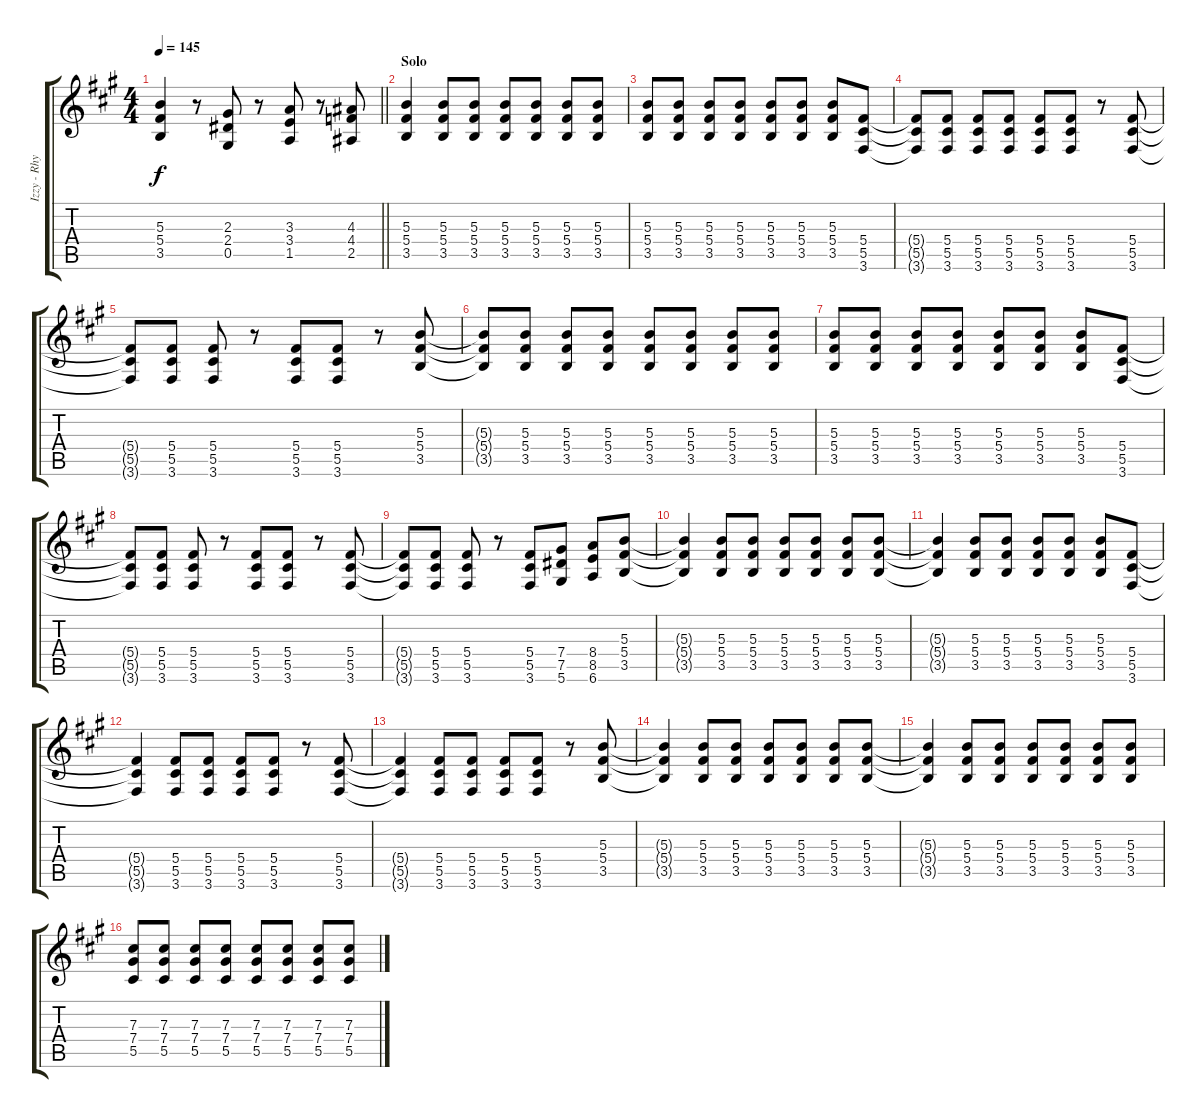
\track ("Izzy - Rhythm Guitar" "Izzy - Rhy") {instrument overdrivenguitar}
\staff {score tabs}
\tuning (Eb4 Bb3 Gb3 Db3 Ab2 Eb2) {hide}
\ts (4 4)
\tempo 145
\clef g2
\barLineRight lightlight
\ks a
(5.3 5.4 3.5).4{dy f} r.8 (2.3 2.4 0.5).8 r.8 (3.3 3.4 1.5).8 r.8 (4.3 4.4 2.5).8 |
\section ("" "Solo")
(5.3 5.4 3.5).4 (5.3 5.4 3.5).8 (5.3 5.4 3.5).8 (5.3 5.4 3.5).8 (5.3 5.4 3.5).8 (5.3 5.4 3.5).8 (5.3 5.4 3.5).8 |
(5.3 5.4 3.5).8 (5.3 5.4 3.5).8 (5.3 5.4 3.5).8 (5.3 5.4 3.5).8 (5.3 5.4 3.5).8 (5.3 5.4 3.5).8 (5.3 5.4 3.5).8 (5.4 5.5 3.6).8 |
(5.4{t} 5.5{t} 3.6{t}).8 (5.4 5.5 3.6).8 (5.4 5.5 3.6).8 (5.4 5.5 3.6).8 (5.4 5.5 3.6).8 (5.4 5.5 3.6).8 r.8 (5.4 5.5 3.6).8 |
(5.4{t} 5.5{t} 3.6{t}).8 (5.4 5.5 3.6).8 (5.4 5.5 3.6).8 r.8 (5.4 5.5 3.6).8 (5.4 5.5 3.6).8 r.8 (5.3 5.4 3.5).8 |
(5.3{t} 5.4{t} 3.5{t}).8 (5.3 5.4 3.5).8 (5.3 5.4 3.5).8 (5.3 5.4 3.5).8 (5.3 5.4 3.5).8 (5.3 5.4 3.5).8 (5.3 5.4 3.5).8 (5.3 5.4 3.5).8 |
(5.3 5.4 3.5).8 (5.3 5.4 3.5).8 (5.3 5.4 3.5).8 (5.3 5.4 3.5).8 (5.3 5.4 3.5).8 (5.3 5.4 3.5).8 (5.3 5.4 3.5).8 (5.4 5.5 3.6).8 |
(5.4{t} 5.5{t} 3.6{t}).8 (5.4 5.5 3.6).8 (5.4 5.5 3.6).8 r.8 (5.4 5.5 3.6).8 (5.4 5.5 3.6).8 r.8 (5.4 5.5 3.6).8 |
(5.4{t} 5.5{t} 3.6{t}).8 (5.4 5.5 3.6).8 (5.4 5.5 3.6).8 r.8 (5.4 5.5 3.6).8 (7.4 7.5 5.6).8 (8.4 8.5 6.6).8 (5.3 5.4 3.5).8 |
(5.3{t} 5.4{t} 3.5{t}).4 (5.3 5.4 3.5).8 (5.3 5.4 3.5).8 (5.3 5.4 3.5).8 (5.3 5.4 3.5).8 (5.3 5.4 3.5).8 (5.3 5.4 3.5).8 |
(5.3{t} 5.4{t} 3.5{t}).4 (5.3 5.4 3.5).8 (5.3 5.4 3.5).8 (5.3 5.4 3.5).8 (5.3 5.4 3.5).8 (5.3 5.4 3.5).8 (5.4 5.5 3.6).8 |
(5.4{t} 5.5{t} 3.6{t}).4 (5.4 5.5 3.6).8 (5.4 5.5 3.6).8 (5.4 5.5 3.6).8 (5.4 5.5 3.6).8 r.8 (5.4 5.5 3.6).8 |
(5.4{t} 5.5{t} 3.6{t}).4 (5.4 5.5 3.6).8 (5.4 5.5 3.6).8 (5.4 5.5 3.6).8 (5.4 5.5 3.6).8 r.8 (5.3 5.4 3.5).8 |
(5.3{t} 5.4{t} 3.5{t}).4 (5.3 5.4 3.5).8 (5.3 5.4 3.5).8 (5.3 5.4 3.5).8 (5.3 5.4 3.5).8 (5.3 5.4 3.5).8 (5.3 5.4 3.5).8 |
(5.3{t} 5.4{t} 3.5{t}).4 (5.3 5.4 3.5).8 (5.3 5.4 3.5).8 (5.3 5.4 3.5).8 (5.3 5.4 3.5).8 (5.3 5.4 3.5).8 (5.3 5.4 3.5).8 |
(7.3 7.4 5.5).8 (7.3 7.4 5.5).8 (7.3 7.4 5.5).8 (7.3 7.4 5.5).8 (7.3 7.4 5.5).8 (7.3 7.4 5.5).8 (7.3 7.4 5.5).8 (7.3 7.4 5.5).8
